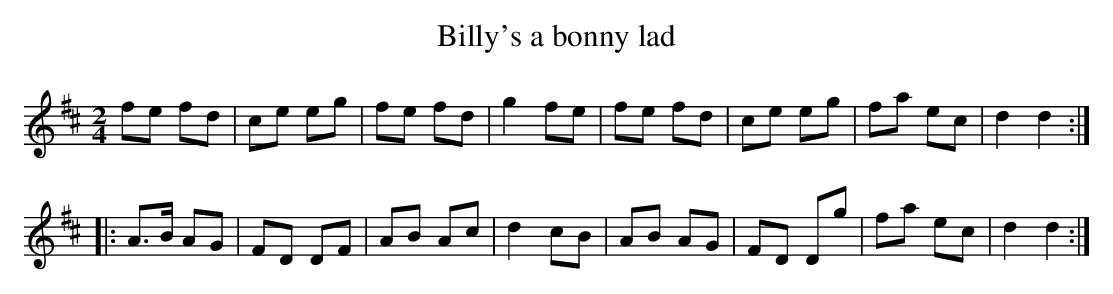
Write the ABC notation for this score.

X:1
T:Billy's a bonny lad
M:2/4
L:1/8
K:D
fe fd| ce eg| fe fd| g2fe | \
fe fd| ce eg| fa ec | d2d2 :|
|:A>B AG | FD DF | AB Ac | d2 cB | \
AB AG | FD Dg | fa ec | d2 d2 :|
